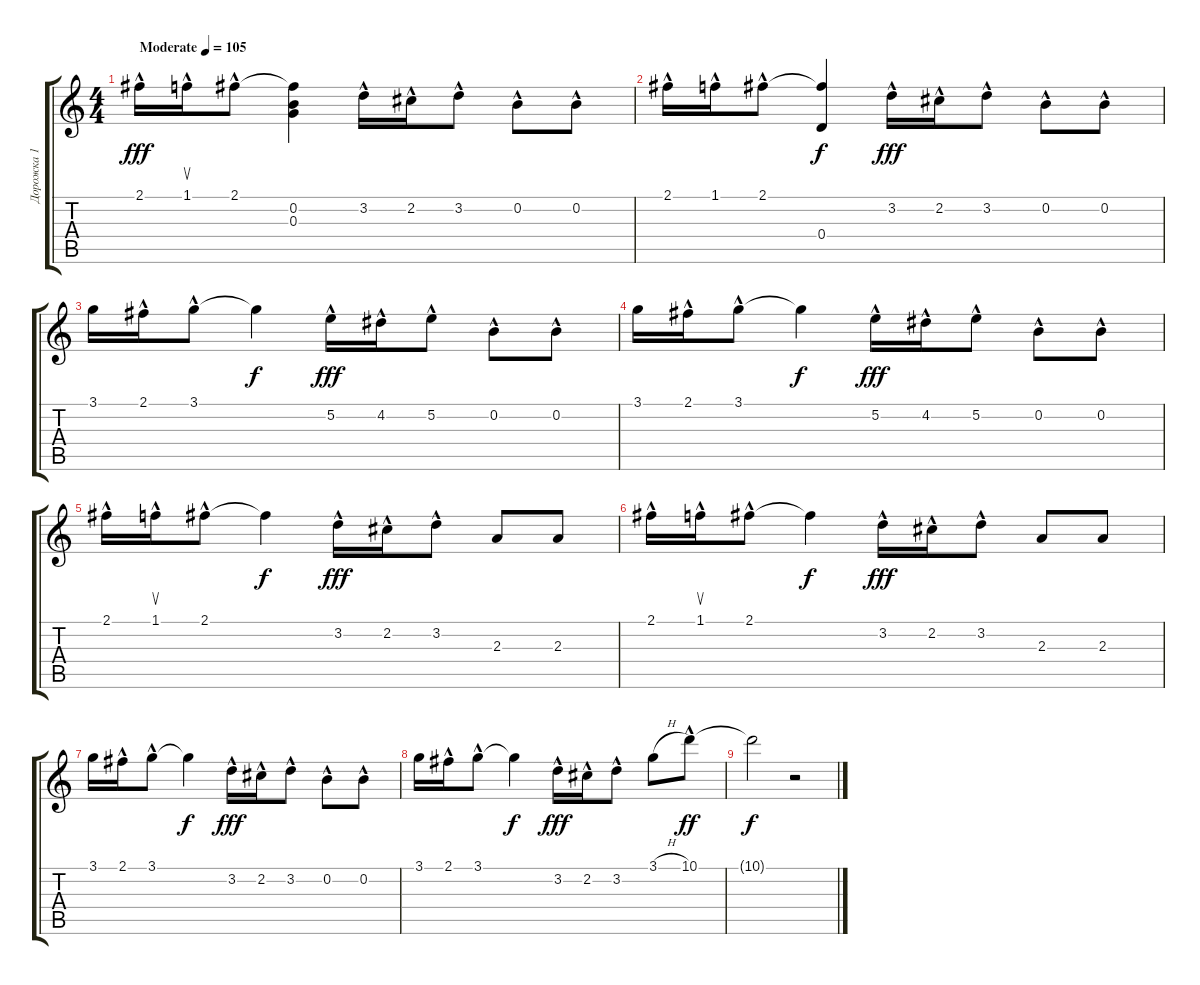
\track ("Дорожка 1" "Дорожка 1") {instrument acousticguitarnylon}
\staff {score tabs}
\tuning (E4 B3 G3 D3 A2 E2) {hide}
\ts (4 4)
\tempo (105 "Moderate")
\clef g2
\ks c
2.1{hac}.16{dy fff instrument acousticguitarnylon} 1.1{hac}.16{su} 2.1{hac}.8 (2.1{t} 0.2 0.3).4 3.2{hac}.16 2.2{hac}.16 3.2{hac}.8 0.2{hac}.8 0.2{hac}.8 |
2.1{hac}.16 1.1{hac}.16 2.1{hac}.8 (2.1{t} 0.4).4{dy f} 3.2{hac}.16{dy fff} 2.2{hac}.16 3.2{hac}.8 0.2{hac}.8 0.2{hac}.8 |
3.1.16 2.1{hac}.16 3.1{hac}.8 3.1{t}.4{dy f} 5.2{hac}.16{dy fff} 4.2{hac}.16 5.2{hac}.8 0.2{hac}.8 0.2{hac}.8 |
3.1.16 2.1{hac}.16 3.1{hac}.8 3.1{t}.4{dy f} 5.2{hac}.16{dy fff} 4.2{hac}.16 5.2{hac}.8 0.2{hac}.8 0.2{hac}.8 |
2.1{hac}.16 1.1{hac}.16{su} 2.1{hac}.8 2.1{t}.4{dy f} 3.2{hac}.16{dy fff} 2.2{hac}.16 3.2{hac}.8 2.3.8 2.3.8 |
2.1{hac}.16 1.1{hac}.16{su} 2.1{hac}.8 2.1{t}.4{dy f} 3.2{hac}.16{dy fff} 2.2{hac}.16 3.2{hac}.8 2.3.8 2.3.8 |
3.1.16 2.1{hac}.16 3.1{hac}.8 3.1{t}.4{dy f} 3.2{hac}.16{dy fff} 2.2{hac}.16 3.2{hac}.8 0.2{hac}.8 0.2{hac}.8 |
3.1.16 2.1{hac}.16 3.1{hac}.8 3.1{t}.4{dy f} 3.2{hac}.16{dy fff} 2.2{hac}.16 3.2{hac}.8 3.1{h}.8 10.1{hac}.8{dy ff} |
10.1{t}.2{dy f} r.2
